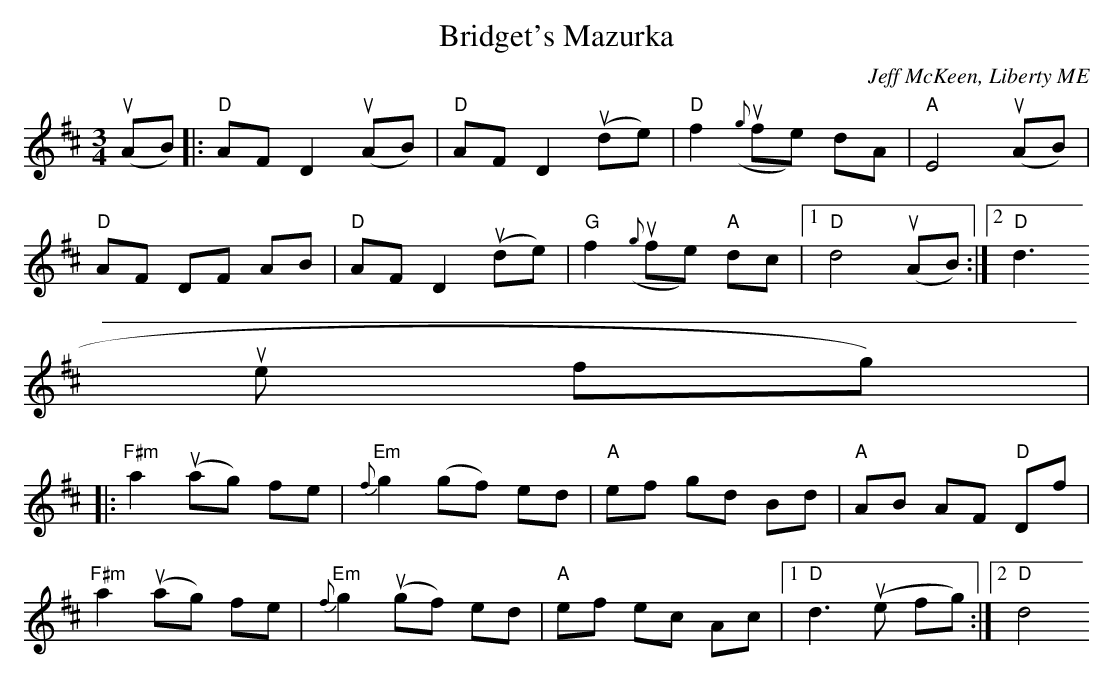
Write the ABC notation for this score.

X:1
T:Bridget's Mazurka
M:3/4
C:Jeff McKeen, Liberty ME
L:1/8
K:D
(uAB)|: "D"AF D2 (uAB)|"D"AF D2 (ude)|"D"f2 ({g}ufe) dA|"A"E4 (uAB)|
"D"AF DF AB|"D"AF D2 (ude)|"G"f2 ({g}ufe) "A"dc|1 "D"d4 (uAB):|2 "D"d3 (
ue fg)|
|: "F#m"a2 (uag) fe|"Em"{f}g2 (gf) ed|"A"ef gd Bd|"A"AB AF "D"Df|
"F#m"a2 (uag) fe|"Em"{f}g2 (ugf) ed|"A"ef ec Ac|1 "D"d3 (ue fg):|2 "D"d4
|]
